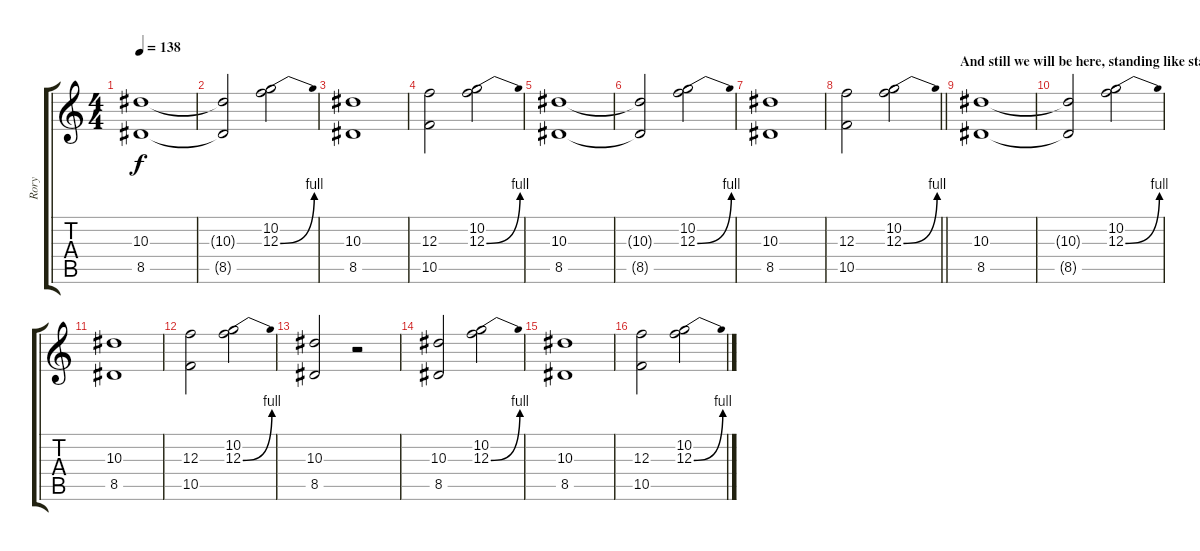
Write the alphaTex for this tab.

\track ("Rory" "Rory") {instrument distortionguitar}
\staff {score tabs}
\tuning (D4 A3 F3 C3 G2 C2) {hide}
\ts (4 4)
\tempo 138
\clef g2
\ks c
(10.3 8.5).1{dy f} |
(10.3{t} 8.5{t}).2 (10.2 12.3{be (bend 0 0 60 4)}).2 |
(10.3 8.5).1 |
(12.3 10.5).2 (10.2 12.3{be (bend 0 0 60 4)}).2 |
(10.3 8.5).1 |
(10.3{t} 8.5{t}).2 (10.2 12.3{be (bend 0 0 60 4)}).2 |
(10.3 8.5).1 |
\barLineRight lightlight
(12.3 10.5).2 (10.2 12.3{be (bend 0 0 60 4)}).2 |
\section ("" "And still we will be here, standing like statues")
(10.3 8.5).1 |
(10.3{t} 8.5{t}).2 (10.2 12.3{be (bend 0 0 60 4)}).2 |
(10.3 8.5).1 |
(12.3 10.5).2 (10.2 12.3{be (bend 0 0 60 4)}).2 |
(10.3 8.5).2 r.2 |
(10.3 8.5).2 (10.2 12.3{be (bend 0 0 60 4)}).2 |
(10.3 8.5).1 |
(12.3 10.5).2 (10.2 12.3{be (bend 0 0 60 4)}).2
